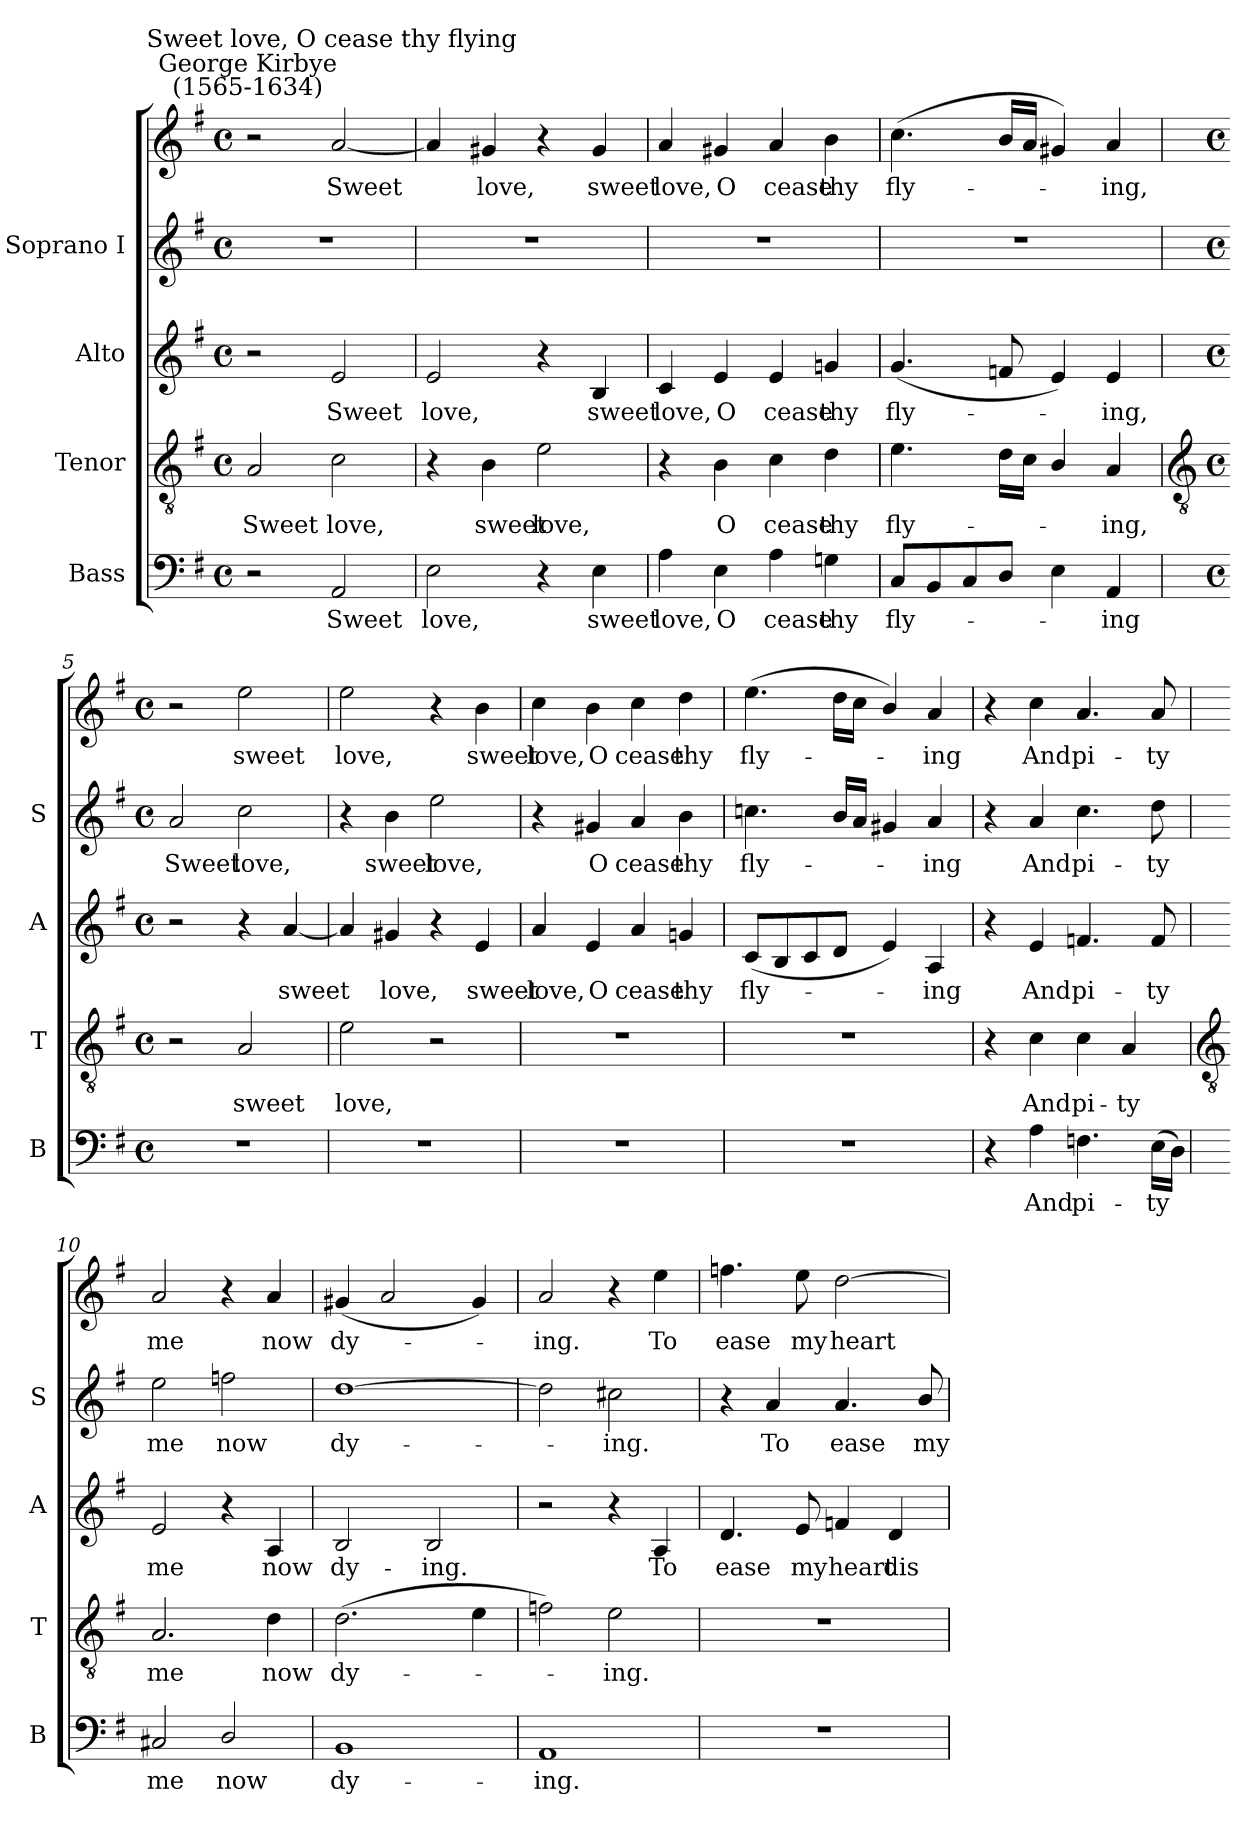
**kern	**text	**kern	**text	**kern	**text	**kern	**text	**kern	**text
*part4	*part4	*part3	*part3	*part2	*part2	*part1	*part1	*part1	*part1
*staff5	*staff5	*staff4	*staff4	*staff3	*staff3	*staff2	*staff2	*staff1	*staff1
*I"Bass	*	*I"Tenor	*	*I"Alto	*	*I"Soprano I	*	*	*
*I'B	*	*I'T	*	*I'A	*	*I'S	*	*	*
*clefF4	*	*clefGv2	*	*clefG2	*	*clefG2	*	*clefG2	*
*k[f#]	*	*k[f#]	*	*k[f#]	*	*k[f#]	*	*k[f#]	*
*G:	*	*G:	*	*G:	*	*G:	*	*G:	*
*M4/4	*	*M4/4	*	*M4/4	*	*M4/4	*	*M4/4	*
*met(c)	*	*met(c)	*	*met(c)	*	*met(c)	*	*met(c)	*
=1	=1	=1	=1	=1	=1	=1	=1	=1	=1
!	!	!	!	!	!	!	!	!LO:TX:a:cj:t=George Kirbye\n(1565-1634)	!
!	!	!	!LO:LY:b	!	!	!	!	!	!
2r	.	2A	Sweet	2r	.	1r	.	2r	.
!	!	!	!	!	!	!	!	!LO:TX:a:cj:t=Sweet love, O cease thy flying	!
!	!LO:LY:b	!	!LO:LY:b	!	!LO:LY:b	!	!	!	!LO:LY:b
2AA	Sweet	2c	love,	2e	Sweet	.	.	[2a	Sweet
=2	=2	=2	=2	=2	=2	=2	=2	=2	=2
!	!LO:LY:b	!	!	!	!LO:LY:b	!	!	!	!
2E	love,	4r	.	2e	love,	1r	.	4a]	.
!	!	!	!LO:LY:b	!	!	!	!	!	!LO:LY:b
.	.	4B	sweet	.	.	.	.	4g#X	love,
!	!	!	!LO:LY:b	!	!	!	!	!	!
4r	.	2e	love,	4r	.	.	.	4r	.
!	!LO:LY:b	!	!	!	!LO:LY:b	!	!	!	!LO:LY:b
4E	sweet	.	.	4B	sweet	.	.	4g#	sweet
=3	=3	=3	=3	=3	=3	=3	=3	=3	=3
!	!LO:LY:b	!	!	!	!LO:LY:b	!	!	!	!LO:LY:b
4A	love,	4r	.	4c	love,	1r	.	4a	love,
!	!LO:LY:b	!	!LO:LY:b	!	!LO:LY:b	!	!	!	!LO:LY:b
4E	O	4B	O	4e	O	.	.	4g#X	O
!	!LO:LY:b	!	!LO:LY:b	!	!LO:LY:b	!	!	!	!LO:LY:b
4A	cease	4c	cease	4e	cease	.	.	4a	cease
!	!LO:LY:b	!	!LO:LY:b	!	!LO:LY:b	!	!	!	!LO:LY:b
4Gn	thy	4d	thy	4gn	thy	.	.	4b	thy
=4	=4	=4	=4	=4	=4	=4	=4	=4	=4
!	!LO:LY:b	!	!LO:LY:b	!	!LO:LY:b	!	!	!	!LO:LY:b
8CL	fly-	4.e	fly-	(<4.g	fly-	1r	.	(<4.cc	fly-
8BB	.	.	.	.	.	.	.	.	.
8C	.	.	.	.	.	.	.	.	.
8DJ	.	16dLL	.	8fn	.	.	.	16bLL	.
.	.	16cJJ	.	.	.	.	.	16aJJ	.
4E	.	4B/	.	4e)	.	.	.	4g#X)	.
!	!LO:LY:b	!	!LO:LY:b	!	!LO:LY:b	!	!	!	!LO:LY:b
4AA	ing	4A	ing,	4e	ing,	.	.	4a	ing,
!!LO:LB:g=z
=5	=5	=5	=5	=5	=5	=5	=5	=5	=5
*	*	*clefGv2	*	*	*	*	*	*	*
*M4/4	*	*M4/4	*	*M4/4	*	*M4/4	*	*M4/4	*
*met(c)	*	*met(c)	*	*met(c)	*	*met(c)	*	*met(c)	*
!	!	!	!	!	!	!	!LO:LY:b	!	!
1r	.	2r	.	2r	.	2a	Sweet	2r	.
!	!	!	!LO:LY:b	!	!	!	!LO:LY:b	!	!LO:LY:b
.	.	2A	sweet	4r	.	2cc	love,	2ee	sweet
!	!	!	!	!	!LO:LY:b	!	!	!	!
.	.	.	.	[4a	sweet	.	.	.	.
=6	=6	=6	=6	=6	=6	=6	=6	=6	=6
!	!	!	!LO:LY:b	!	!	!	!	!	!LO:LY:b
1r	.	2e	love,	4a]	.	4r	.	2ee	love,
!	!	!	!	!	!LO:LY:b	!	!LO:LY:b	!	!
.	.	.	.	4g#X	love,	4b	sweet	.	.
!	!	!	!	!	!	!	!LO:LY:b	!	!
.	.	2r	.	4r	.	2ee	love,	4r	.
!	!	!	!	!	!LO:LY:b	!	!	!	!LO:LY:b
.	.	.	.	4e	sweet	.	.	4b	sweet
=7	=7	=7	=7	=7	=7	=7	=7	=7	=7
!	!	!	!	!	!LO:LY:b	!	!	!	!LO:LY:b
1r	.	1r	.	4a	love,	4r	.	4cc	love,
!	!	!	!	!	!LO:LY:b	!	!LO:LY:b	!	!LO:LY:b
.	.	.	.	4e	O	4g#X	O	4b	O
!	!	!	!	!	!LO:LY:b	!	!LO:LY:b	!	!LO:LY:b
.	.	.	.	4a	cease	4a	cease	4cc	cease
!	!	!	!	!	!LO:LY:b	!	!LO:LY:b	!	!LO:LY:b
.	.	.	.	4gn	thy	4b	thy	4dd	thy
=8	=8	=8	=8	=8	=8	=8	=8	=8	=8
!	!	!	!	!	!LO:LY:b	!	!LO:LY:b	!	!LO:LY:b
1r	.	1r	.	(<8cL	fly-	4.ccn	fly-	(>4.ee	fly-
.	.	.	.	8B	.	.	.	.	.
.	.	.	.	8c	.	.	.	.	.
.	.	.	.	8dJ	.	16bLL	.	16ddLL	.
.	.	.	.	.	.	16aJJ	.	16ccJJ	.
.	.	.	.	4e)	.	4g#X	.	4b/)	.
!	!	!	!	!	!LO:LY:b	!	!LO:LY:b	!	!LO:LY:b
.	.	.	.	4A	ing	4a	ing	4a	ing
=9	=9	=9	=9	=9	=9	=9	=9	=9	=9
4r	.	4r	.	4r	.	4r	.	4r	.
!	!LO:LY:b	!	!LO:LY:b	!	!LO:LY:b	!	!LO:LY:b	!	!LO:LY:b
4A	And	4c	And	4e	And	4a	And	4cc	And
!	!LO:LY:b	!	!LO:LY:b	!	!LO:LY:b	!	!LO:LY:b	!	!LO:LY:b
4.Fn	pi-	4c	pi-	4.fn	pi-	4.cc	pi-	4.a	pi-
!	!	!	!LO:LY:b	!	!	!	!	!	!
.	.	4A	-ty	.	.	.	.	.	.
!	!LO:LY:b	!	!	!	!LO:LY:b	!	!LO:LY:b	!	!LO:LY:b
(>16ELL	-ty	.	.	8f	-ty	8dd	-ty	8a	-ty
16DJJ)	.	.	.	.	.	.	.	.	.
!!LO:LB:g=z
=10	=10	=10	=10	=10	=10	=10	=10	=10	=10
*	*	*clefGv2	*	*	*	*	*	*	*
!	!LO:LY:b	!	!LO:LY:b	!	!LO:LY:b	!	!LO:LY:b	!	!LO:LY:b
2C#X	me	2.A	me	2e	me	2ee	me	2a	me
!	!LO:LY:b	!	!	!	!	!	!LO:LY:b	!	!
2D/	now	.	.	4r	.	2ffn	now	4r	.
!	!	!	!LO:LY:b	!	!LO:LY:b	!	!	!	!LO:LY:b
.	.	4d	now	4A	now	.	.	4a	now
=11	=11	=11	=11	=11	=11	=11	=11	=11	=11
!	!LO:LY:b	!	!LO:LY:b	!	!LO:LY:b	!	!LO:LY:b	!	!LO:LY:b
1BB	dy-	(>2.d	dy-	2B	dy-	[1dd	dy-	(<4g#X	dy-
.	.	.	.	.	.	.	.	2a	.
!	!	!	!	!	!LO:LY:b	!	!	!	!
.	.	.	.	2B	-ing.	.	.	.	.
.	.	4e	.	.	.	.	.	4g#)	.
=12	=12	=12	=12	=12	=12	=12	=12	=12	=12
!	!LO:LY:b	!	!	!	!	!	!	!	!LO:LY:b
1AA	-ing.	2fn)	.	2r	.	2dd]	.	2a	ing.
!	!	!	!LO:LY:b	!	!	!	!LO:LY:b	!	!
.	.	2e	ing.	4r	.	2cc#X	ing.	4r	.
!	!	!	!	!	!LO:LY:b	!	!	!	!LO:LY:b
.	.	.	.	4A	To	.	.	4ee	To
=13	=13	=13	=13	=13	=13	=13	=13	=13	=13
!	!	!	!	!	!LO:LY:b	!	!	!	!LO:LY:b
1r	.	1r	.	4.d	ease	4r	.	4.ffn	ease
!	!	!	!	!	!	!	!LO:LY:b	!	!
.	.	.	.	.	.	4a	To	.	.
!	!	!	!	!	!LO:LY:b	!	!	!	!LO:LY:b
.	.	.	.	8e	my	.	.	8ee	my
!	!	!	!	!	!LO:LY:b	!	!LO:LY:b	!	!LO:LY:b
.	.	.	.	4fn	heart	4.a	ease	[2dd	heart
!	!	!	!	!	!LO:LY:b	!	!	!	!
.	.	.	.	4d	dis-	.	.	.	.
!	!	!	!	!	!	!	!LO:LY:b	!	!
.	.	.	.	.	.	8b/	my	.	.
=	=	=	=	=	=	=	=	=	=
*-	*-	*-	*-	*-	*-	*-	*-	*-	*-
